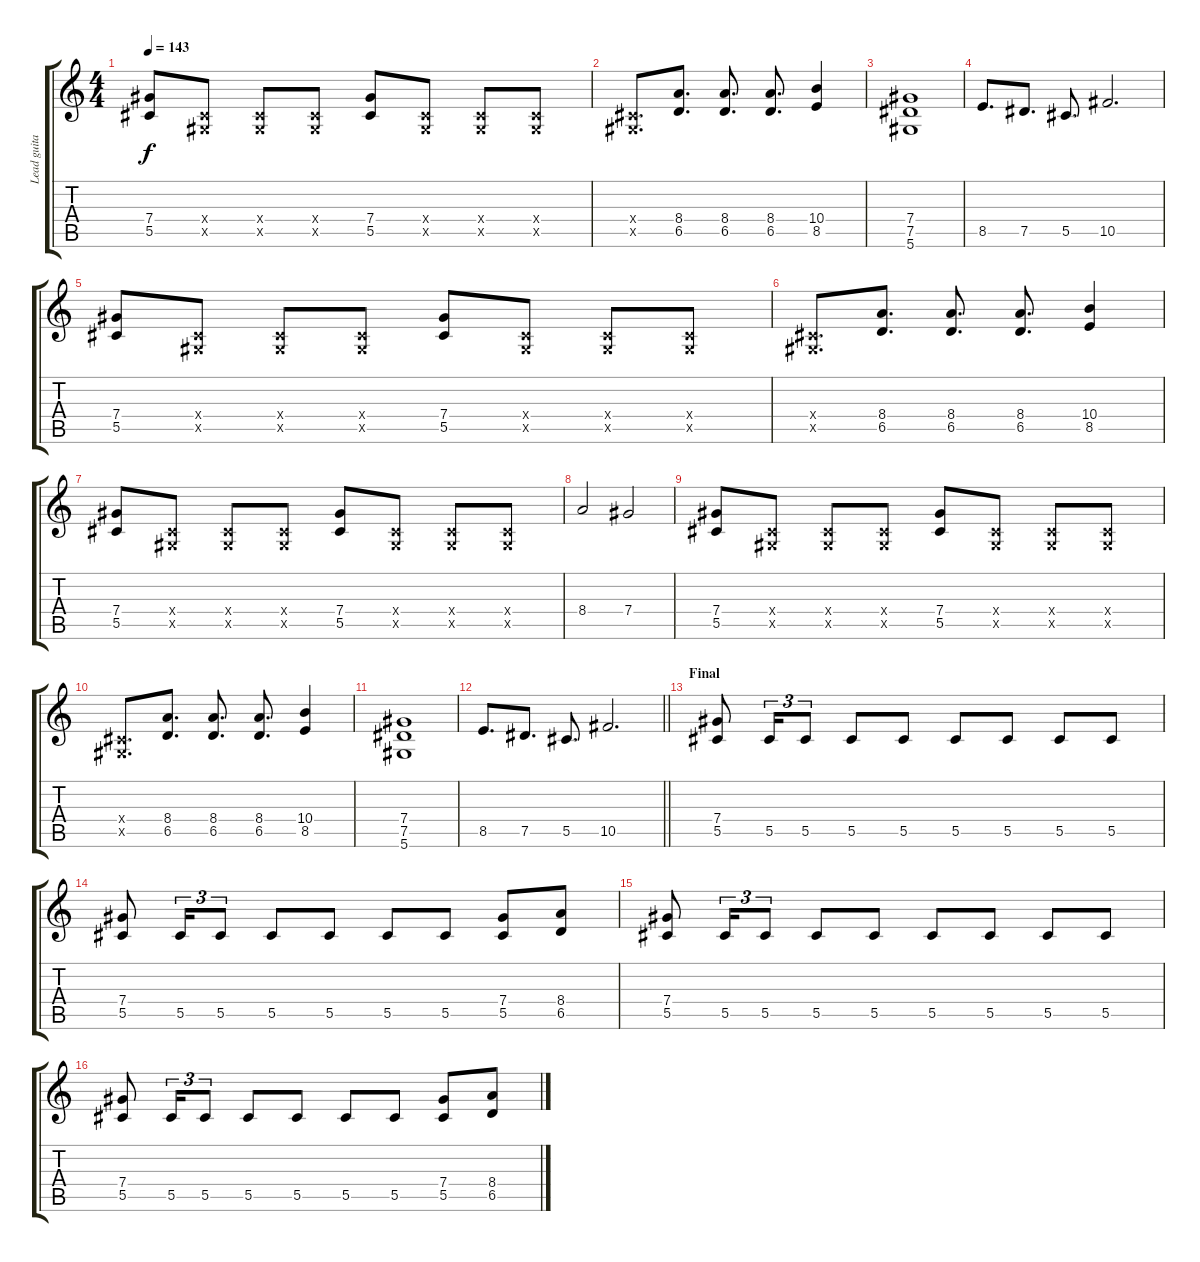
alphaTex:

\track ("Lead guitar" "Lead guita") {instrument overdrivenguitar}
\staff {score tabs}
\tuning (Eb4 Bb3 Gb3 Db3 Ab2 Eb2) {hide}
\ts (4 4)
\tempo 143
\clef g2
\ks c
(7.4 5.5).8{dy f} (0.4{x} 0.5{x}).8 (0.4{x} 0.5{x}).8 (0.4{x} 0.5{x}).8 (7.4 5.5).8 (0.4{x} 0.5{x}).8 (0.4{x} 0.5{x}).8 (0.4{x} 0.5{x}).8 |
(0.4{x} 0.5{x}).8{d} (8.4 6.5).8{d} (8.4 6.5).8{d} (8.4 6.5).8{d} (10.4 8.5).4 |
(7.4 7.5 5.6).1 |
8.5.8{d} 7.5.8{d} 5.5.8{d} 10.5.2{d} |
(7.4 5.5).8 (0.4{x} 0.5{x}).8 (0.4{x} 0.5{x}).8 (0.4{x} 0.5{x}).8 (7.4 5.5).8 (0.4{x} 0.5{x}).8 (0.4{x} 0.5{x}).8 (0.4{x} 0.5{x}).8 |
(0.4{x} 0.5{x}).8{d} (8.4 6.5).8{d} (8.4 6.5).8{d} (8.4 6.5).8{d} (10.4 8.5).4 |
(7.4 5.5).8 (0.4{x} 0.5{x}).8 (0.4{x} 0.5{x}).8 (0.4{x} 0.5{x}).8 (7.4 5.5).8 (0.4{x} 0.5{x}).8 (0.4{x} 0.5{x}).8 (0.4{x} 0.5{x}).8 |
8.4.2 7.4.2 |
(7.4 5.5).8 (0.4{x} 0.5{x}).8 (0.4{x} 0.5{x}).8 (0.4{x} 0.5{x}).8 (7.4 5.5).8 (0.4{x} 0.5{x}).8 (0.4{x} 0.5{x}).8 (0.4{x} 0.5{x}).8 |
(0.4{x} 0.5{x}).8{d} (8.4 6.5).8{d} (8.4 6.5).8{d} (8.4 6.5).8{d} (10.4 8.5).4 |
(7.4 7.5 5.6).1 |
\barLineRight lightlight
8.5.8{d} 7.5.8{d} 5.5.8{d} 10.5.2{d} |
\section ("" "Final")
(7.4 5.5).8 5.5.16{tu (3 2)} 5.5.8{tu (3 2)} 5.5.8 5.5.8 5.5.8 5.5.8 5.5.8 5.5.8 |
(7.4 5.5).8 5.5.16{tu (3 2)} 5.5.8{tu (3 2)} 5.5.8 5.5.8 5.5.8 5.5.8 (7.4 5.5).8 (8.4 6.5).8 |
(7.4 5.5).8 5.5.16{tu (3 2)} 5.5.8{tu (3 2)} 5.5.8 5.5.8 5.5.8 5.5.8 5.5.8 5.5.8 |
(7.4 5.5).8 5.5.16{tu (3 2)} 5.5.8{tu (3 2)} 5.5.8 5.5.8 5.5.8 5.5.8 (7.4 5.5).8 (8.4 6.5).8
